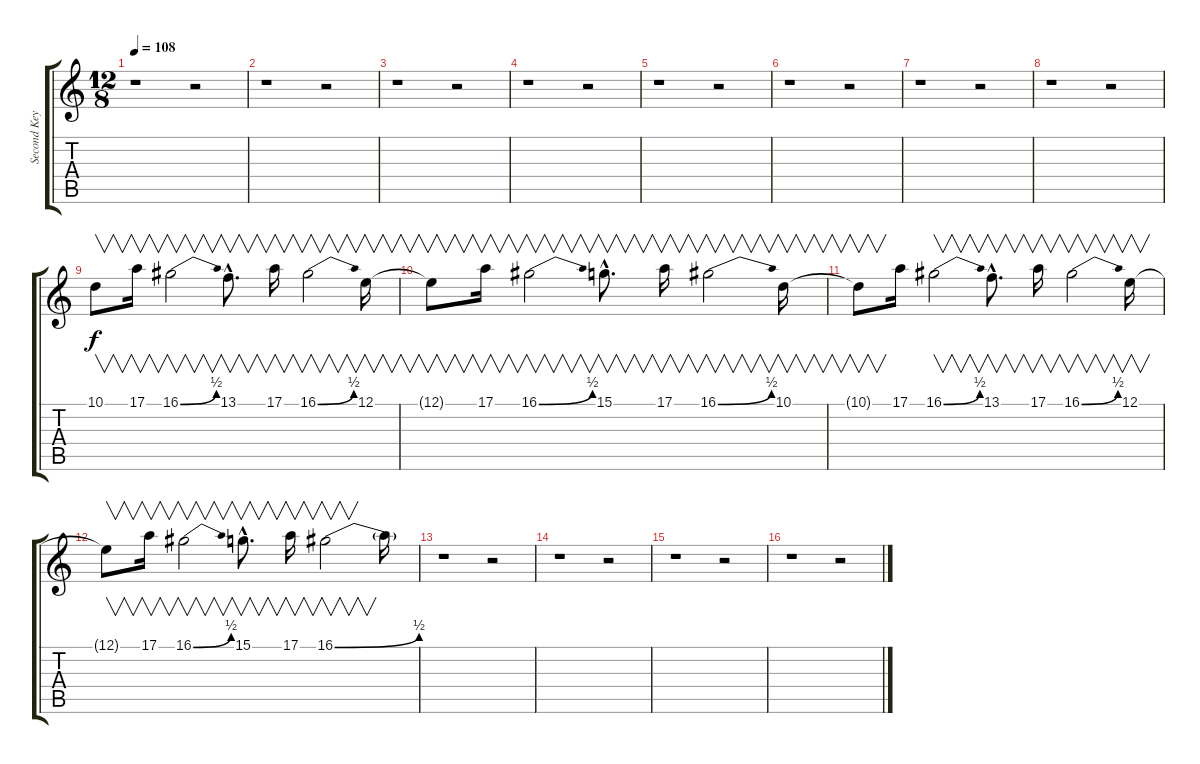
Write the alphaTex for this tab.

\track ("Second Keyboard" "Second Key") {instrument choiraahs}
\staff {score tabs}
\tuning (E4 B3 G3 D3 A2 E2) {hide}
\ts (12 8)
\tempo 108
\clef g2
\ks c
r.1{dy p} r.2 |
r.1 r.2 |
r.1 r.2 |
r.1 r.2 |
r.1 r.2 |
r.1 r.2 |
r.1 r.2 |
r.1 r.2 |
10.1.8{v dy f volume 8 instrument choiraahs} 17.1.16{v} 16.1{be (bend 0 0 60 2)}.2{v} 13.1{hac}.8{v d} 17.1.16{v} 16.1{be (bend 0 0 60 2)}.2{v} 12.1.16{v} |
12.1{t}.8{v} 17.1.16{v} 16.1{be (bend 0 0 60 2)}.2{v} 15.1{hac}.8{v d} 17.1.16{v} 16.1{be (bend 0 0 60 2)}.2{v} 10.1.16{v} |
10.1{t}.8{v} 17.1.16 16.1{be (bend 0 0 60 2)}.2{v} 13.1{hac}.8{v d} 17.1.16{v} 16.1{be (bend 0 0 60 2)}.2{v} 12.1.16{v} |
12.1{t}.8{v} 17.1.16{v} 16.1{be (bend 0 0 60 2)}.2{v} 15.1{hac}.8{v d} 17.1.16{v} 16.1{be (bend 0 0 60 2)}.2{v} 16.1{t}.16 |
r.1 r.2 |
r.1 r.2 |
r.1 r.2 |
r.1 r.2
